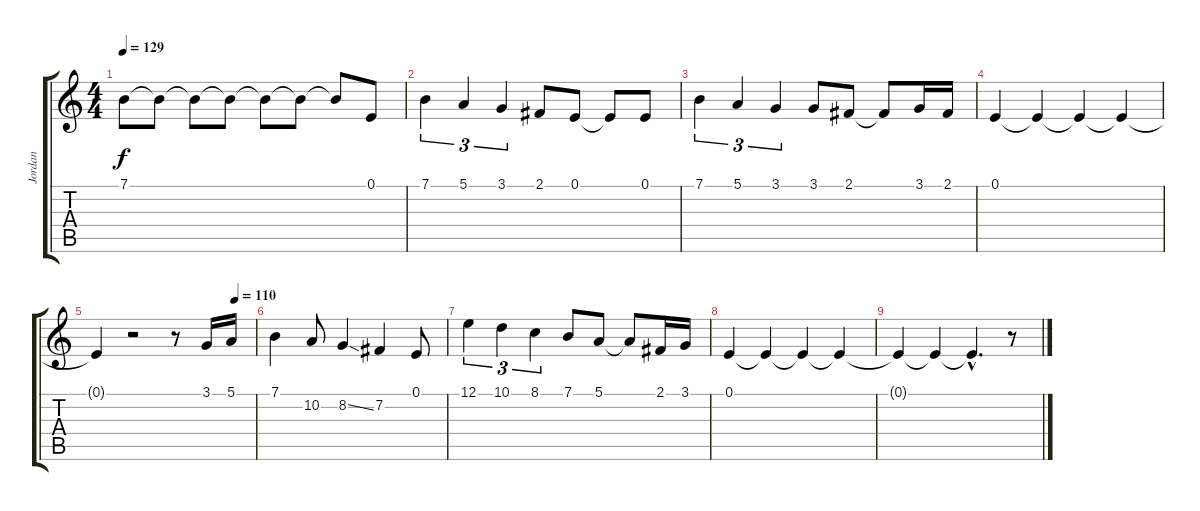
\track ("Jordan" "Jordan") {instrument harmonica}
\staff {score tabs}
\tuning (E4 B3 G3 D3 A2 E2) {hide}
\ts (4 4)
\tempo 129
\clef g2
\ks c
7.1.8{dy f} 7.1{t}.8 7.1{t}.8 7.1{t}.8 7.1{t}.8 7.1{t}.8 7.1{t}.8 0.1.8 |
7.1.4{tu (3 2)} 5.1.4{tu (3 2)} 3.1.4{tu (3 2)} 2.1.8 0.1.8 0.1{t}.8 0.1.8 |
7.1.4{tu (3 2)} 5.1.4{tu (3 2)} 3.1.4{tu (3 2)} 3.1.8 2.1.8 2.1{t}.8 3.1.16 2.1.16 |
0.1.4 0.1{t}.4 0.1{t}.4 0.1{t}.4 |
\tempo (110 0.875)
0.1{t}.4 r.2 r.8 3.1.16 5.1.16 |
7.1.4 10.2.8 8.2{ss}.4 7.2.4 0.1.8 |
12.1.4{tu (3 2)} 10.1.4{tu (3 2)} 8.1.4{tu (3 2)} 7.1.8 5.1.8 5.1{t}.8 2.1.16 3.1.16 |
0.1.4 0.1{t}.4 0.1{t}.4 0.1{t}.4 |
0.1{t}.4 0.1{t}.4 0.1{hac t}.4{d} r.8
